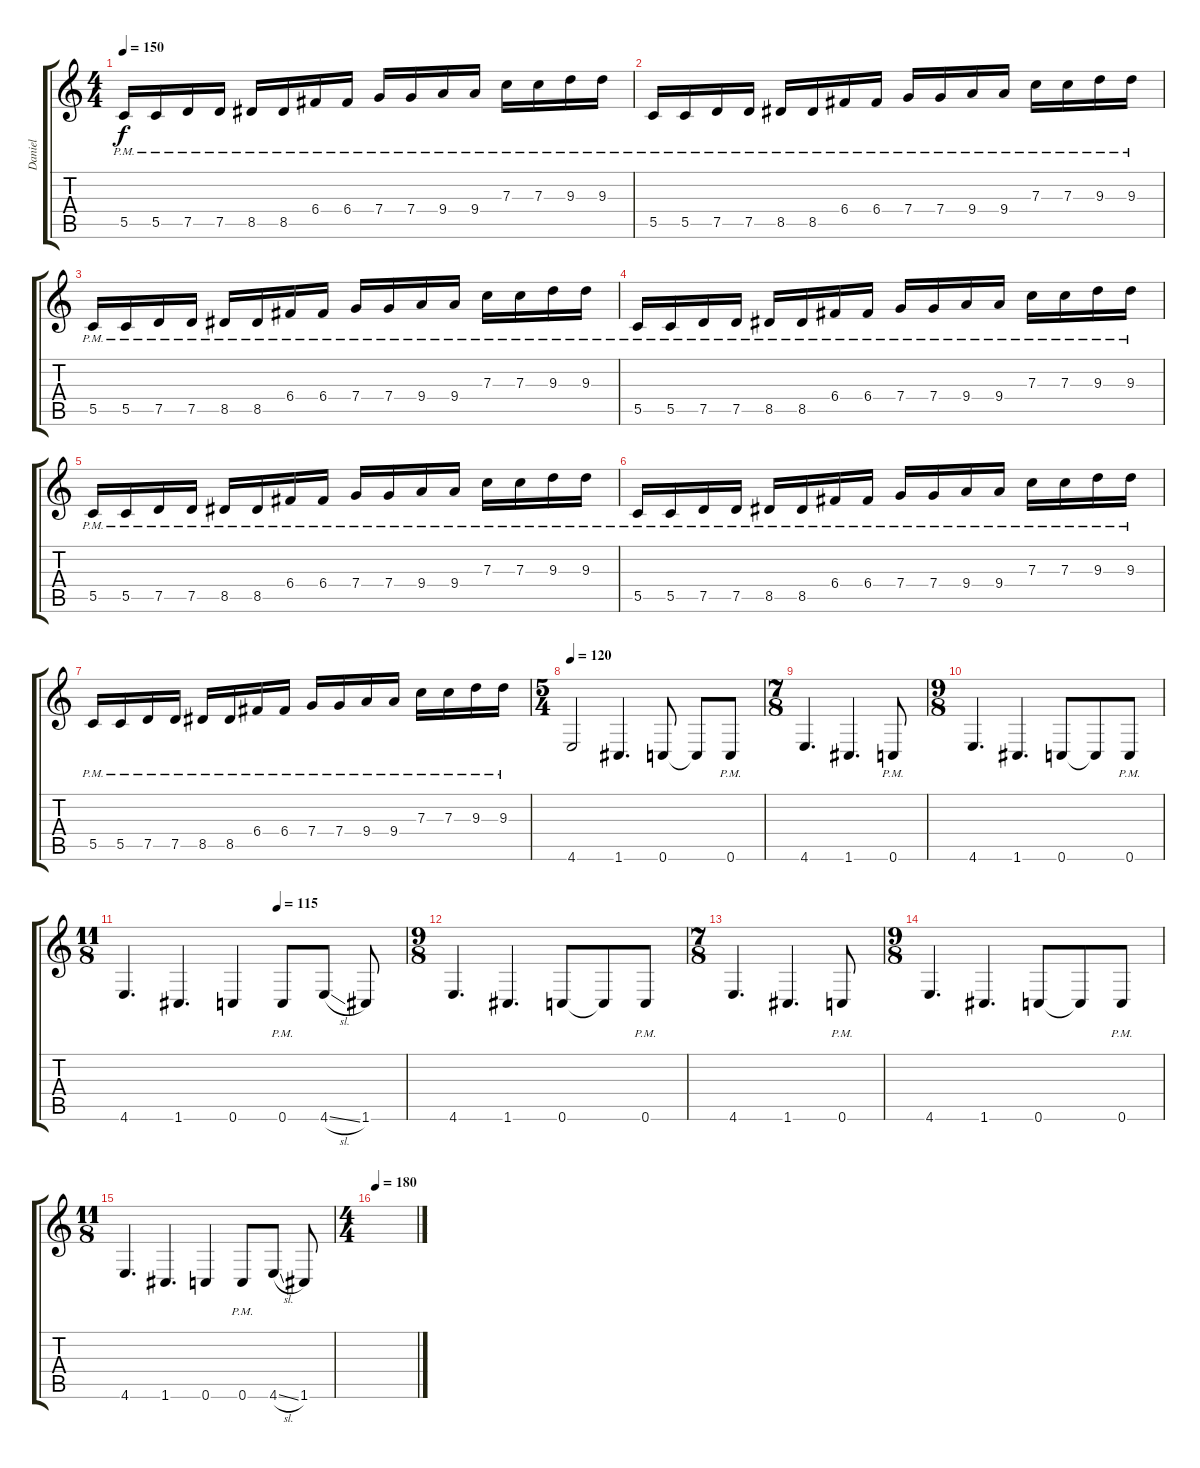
\track ("Daniel" "Daniel") {instrument overdrivenguitar}
\staff {score tabs}
\tuning (D4 A3 F3 C3 G2 C2) {hide}
\ts (4 4)
\tempo 150
\clef g2
\ks c
5.5{pm}.16{dy f} 5.5{pm}.16 7.5{pm}.16 7.5{pm}.16 8.5{pm}.16 8.5{pm}.16 6.4{pm}.16 6.4{pm}.16 7.4{pm}.16 7.4{pm}.16 9.4{pm}.16 9.4{pm}.16 7.3{pm}.16 7.3{pm}.16 9.3{pm}.16 9.3{pm}.16 |
5.5{pm}.16 5.5{pm}.16 7.5{pm}.16 7.5{pm}.16 8.5{pm}.16 8.5{pm}.16 6.4{pm}.16 6.4{pm}.16 7.4{pm}.16 7.4{pm}.16 9.4{pm}.16 9.4{pm}.16 7.3{pm}.16 7.3{pm}.16 9.3{pm}.16 9.3{pm}.16 |
5.5{pm}.16 5.5{pm}.16 7.5{pm}.16 7.5{pm}.16 8.5{pm}.16 8.5{pm}.16 6.4{pm}.16 6.4{pm}.16 7.4{pm}.16 7.4{pm}.16 9.4{pm}.16 9.4{pm}.16 7.3{pm}.16 7.3{pm}.16 9.3{pm}.16 9.3{pm}.16 |
5.5{pm}.16 5.5{pm}.16 7.5{pm}.16 7.5{pm}.16 8.5{pm}.16 8.5{pm}.16 6.4{pm}.16 6.4{pm}.16 7.4{pm}.16 7.4{pm}.16 9.4{pm}.16 9.4{pm}.16 7.3{pm}.16 7.3{pm}.16 9.3{pm}.16 9.3{pm}.16 |
5.5{pm}.16 5.5{pm}.16 7.5{pm}.16 7.5{pm}.16 8.5{pm}.16 8.5{pm}.16 6.4{pm}.16 6.4{pm}.16 7.4{pm}.16 7.4{pm}.16 9.4{pm}.16 9.4{pm}.16 7.3{pm}.16 7.3{pm}.16 9.3{pm}.16 9.3{pm}.16 |
5.5{pm}.16 5.5{pm}.16 7.5{pm}.16 7.5{pm}.16 8.5{pm}.16 8.5{pm}.16 6.4{pm}.16 6.4{pm}.16 7.4{pm}.16 7.4{pm}.16 9.4{pm}.16 9.4{pm}.16 7.3{pm}.16 7.3{pm}.16 9.3{pm}.16 9.3{pm}.16 |
5.5{pm}.16 5.5{pm}.16 7.5{pm}.16 7.5{pm}.16 8.5{pm}.16 8.5{pm}.16 6.4{pm}.16 6.4{pm}.16 7.4{pm}.16 7.4{pm}.16 9.4{pm}.16 9.4{pm}.16 7.3{pm}.16 7.3{pm}.16 9.3{pm}.16 9.3{pm}.16 |
\ts (5 4)
\tempo 120
4.6.2 1.6.4{d} 0.6.8 0.6{t}.8 0.6{pm}.8 |
\ts (7 8)
4.6.4{d} 1.6.4{d} 0.6{pm}.8 |
\ts (9 8)
4.6.4{d} 1.6.4{d} 0.6.8 0.6{t}.8 0.6{pm}.8 |
\ts (11 8)
\tempo (115 0.5454545454545454)
4.6.4{d} 1.6.4{d} 0.6.4 0.6{pm}.8 4.6{sl}.8 1.6.8 |
\ts (9 8)
4.6.4{d} 1.6.4{d} 0.6.8 0.6{t}.8 0.6{pm}.8 |
\ts (7 8)
4.6.4{d} 1.6.4{d} 0.6{pm}.8 |
\ts (9 8)
4.6.4{d} 1.6.4{d} 0.6.8 0.6{t}.8 0.6{pm}.8 |
\ts (11 8)
4.6.4{d} 1.6.4{d} 0.6.4 0.6{pm}.8 4.6{sl}.8 1.6.8 |
\ts (4 4)
\tempo 180
